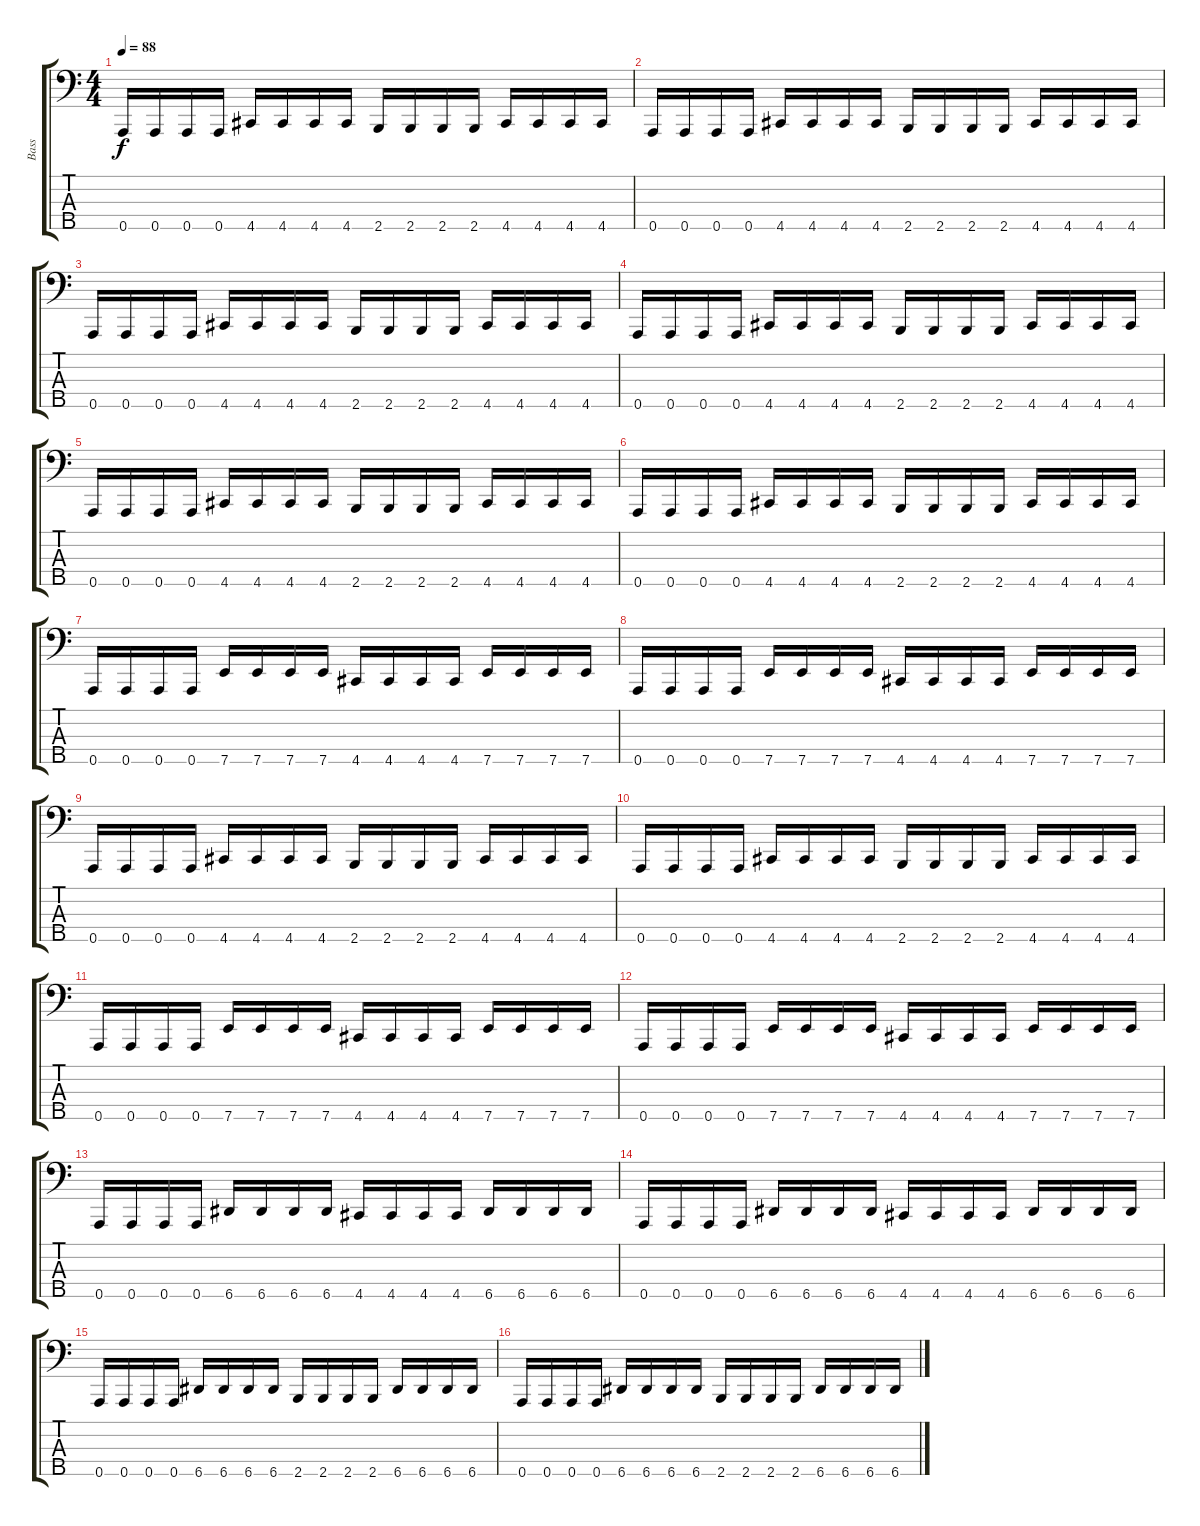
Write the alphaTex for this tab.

\track ("Bass" "Bass") {instrument electricbasspick}
\staff {score tabs}
\tuning (A2 E2 A1 E1 A0) {hide}
\ts (4 4)
\tempo 88
\clef f4
\ks c
0.5.16{dy f} 0.5.16 0.5.16 0.5.16 4.5.16 4.5.16 4.5.16 4.5.16 2.5.16 2.5.16 2.5.16 2.5.16 4.5.16 4.5.16 4.5.16 4.5.16 |
0.5.16 0.5.16 0.5.16 0.5.16 4.5.16 4.5.16 4.5.16 4.5.16 2.5.16 2.5.16 2.5.16 2.5.16 4.5.16 4.5.16 4.5.16 4.5.16 |
0.5.16 0.5.16 0.5.16 0.5.16 4.5.16 4.5.16 4.5.16 4.5.16 2.5.16 2.5.16 2.5.16 2.5.16 4.5.16 4.5.16 4.5.16 4.5.16 |
0.5.16 0.5.16 0.5.16 0.5.16 4.5.16 4.5.16 4.5.16 4.5.16 2.5.16 2.5.16 2.5.16 2.5.16 4.5.16 4.5.16 4.5.16 4.5.16 |
0.5.16 0.5.16 0.5.16 0.5.16 4.5.16 4.5.16 4.5.16 4.5.16 2.5.16 2.5.16 2.5.16 2.5.16 4.5.16 4.5.16 4.5.16 4.5.16 |
0.5.16 0.5.16 0.5.16 0.5.16 4.5.16 4.5.16 4.5.16 4.5.16 2.5.16 2.5.16 2.5.16 2.5.16 4.5.16 4.5.16 4.5.16 4.5.16 |
0.5.16 0.5.16 0.5.16 0.5.16 7.5.16 7.5.16 7.5.16 7.5.16 4.5.16 4.5.16 4.5.16 4.5.16 7.5.16 7.5.16 7.5.16 7.5.16 |
0.5.16 0.5.16 0.5.16 0.5.16 7.5.16 7.5.16 7.5.16 7.5.16 4.5.16 4.5.16 4.5.16 4.5.16 7.5.16 7.5.16 7.5.16 7.5.16 |
0.5.16 0.5.16 0.5.16 0.5.16 4.5.16 4.5.16 4.5.16 4.5.16 2.5.16 2.5.16 2.5.16 2.5.16 4.5.16 4.5.16 4.5.16 4.5.16 |
0.5.16 0.5.16 0.5.16 0.5.16 4.5.16 4.5.16 4.5.16 4.5.16 2.5.16 2.5.16 2.5.16 2.5.16 4.5.16 4.5.16 4.5.16 4.5.16 |
0.5.16 0.5.16 0.5.16 0.5.16 7.5.16 7.5.16 7.5.16 7.5.16 4.5.16 4.5.16 4.5.16 4.5.16 7.5.16 7.5.16 7.5.16 7.5.16 |
0.5.16 0.5.16 0.5.16 0.5.16 7.5.16 7.5.16 7.5.16 7.5.16 4.5.16 4.5.16 4.5.16 4.5.16 7.5.16 7.5.16 7.5.16 7.5.16 |
0.5.16 0.5.16 0.5.16 0.5.16 6.5.16 6.5.16 6.5.16 6.5.16 4.5.16 4.5.16 4.5.16 4.5.16 6.5.16 6.5.16 6.5.16 6.5.16 |
0.5.16 0.5.16 0.5.16 0.5.16 6.5.16 6.5.16 6.5.16 6.5.16 4.5.16 4.5.16 4.5.16 4.5.16 6.5.16 6.5.16 6.5.16 6.5.16 |
0.5.16 0.5.16 0.5.16 0.5.16 6.5.16 6.5.16 6.5.16 6.5.16 2.5.16 2.5.16 2.5.16 2.5.16 6.5.16 6.5.16 6.5.16 6.5.16 |
0.5.16 0.5.16 0.5.16 0.5.16 6.5.16 6.5.16 6.5.16 6.5.16 2.5.16 2.5.16 2.5.16 2.5.16 6.5.16 6.5.16 6.5.16 6.5.16
